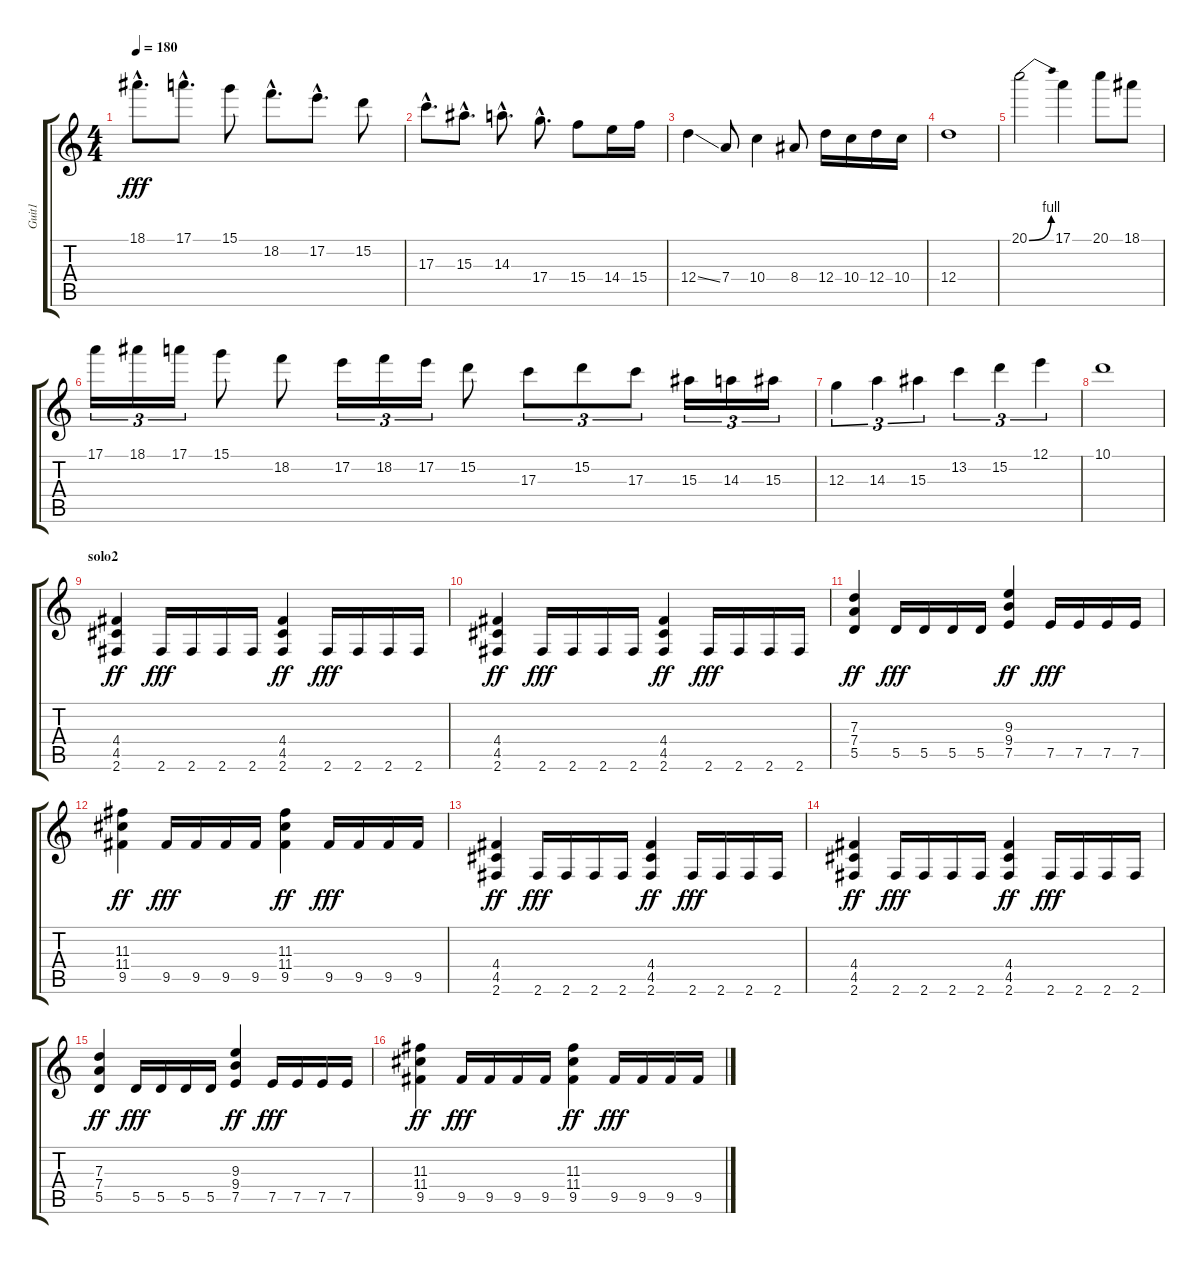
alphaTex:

\track ("Guit1" "Guit1") {instrument acousticguitarsteel}
\staff {score tabs}
\tuning (E4 B3 G3 D3 A2 E2) {hide}
\ts (4 4)
\tempo 180
\clef g2
\ks c
18.1{hac}.8{d dy fff} 17.1{hac}.8{d} 15.1.8 18.2{hac}.8{d} 17.2{hac}.8{d} 15.2.8 |
17.3{hac}.8{d} 15.3{hac}.8{d} 14.3{hac}.8{d} 17.4{hac}.8{d} 15.4.8 14.4.16 15.4.16 |
12.4{ss}.4 7.4.8 10.4.4 8.4.8 12.4.16 10.4.16 12.4.16 10.4.16 |
12.4.1 |
20.1{be (bend 0 0 60 4)}.2 17.1.4 20.1.8 18.1.8 |
17.1.16{tu (3 2)} 18.1.16{tu (3 2)} 17.1.16{tu (3 2)} 15.1.8 18.2.8 17.2.16{tu (3 2)} 18.2.16{tu (3 2)} 17.2.16{tu (3 2)} 15.2.8 17.3.8{tu (3 2)} 15.2.8{tu (3 2)} 17.3.8{tu (3 2)} 15.3.16{tu (3 2)} 14.3.16{tu (3 2)} 15.3.16{tu (3 2)} |
12.3.4{tu (3 2)} 14.3.4{tu (3 2)} 15.3.4{tu (3 2)} 13.2.4{tu (3 2)} 15.2.4{tu (3 2)} 12.1.4{tu (3 2)} |
10.1.1 |
\section ("" "solo2")
(4.4 4.5 2.6).4{dy ff volume 11 instrument overdrivenguitar} 2.6.16{dy fff} 2.6.16 2.6.16 2.6.16 (4.4 4.5 2.6).4{dy ff} 2.6.16{dy fff} 2.6.16 2.6.16 2.6.16 |
(4.4 4.5 2.6).4{dy ff volume 11 instrument overdrivenguitar} 2.6.16{dy fff} 2.6.16 2.6.16 2.6.16 (4.4 4.5 2.6).4{dy ff} 2.6.16{dy fff} 2.6.16 2.6.16 2.6.16 |
(7.3 7.4 5.5).4{dy ff} 5.5.16{dy fff} 5.5.16 5.5.16 5.5.16 (9.3 9.4 7.5).4{dy ff} 7.5.16{dy fff} 7.5.16 7.5.16 7.5.16 |
(11.3 11.4 9.5).4{dy ff} 9.5.16{dy fff} 9.5.16 9.5.16 9.5.16 (11.3 11.4 9.5).4{dy ff} 9.5.16{dy fff} 9.5.16 9.5.16 9.5.16 |
(4.4 4.5 2.6).4{dy ff volume 11 instrument overdrivenguitar} 2.6.16{dy fff} 2.6.16 2.6.16 2.6.16 (4.4 4.5 2.6).4{dy ff} 2.6.16{dy fff} 2.6.16 2.6.16 2.6.16 |
(4.4 4.5 2.6).4{dy ff volume 11 instrument overdrivenguitar} 2.6.16{dy fff} 2.6.16 2.6.16 2.6.16 (4.4 4.5 2.6).4{dy ff} 2.6.16{dy fff} 2.6.16 2.6.16 2.6.16 |
(7.3 7.4 5.5).4{dy ff} 5.5.16{dy fff} 5.5.16 5.5.16 5.5.16 (9.3 9.4 7.5).4{dy ff} 7.5.16{dy fff} 7.5.16 7.5.16 7.5.16 |
(11.3 11.4 9.5).4{dy ff} 9.5.16{dy fff} 9.5.16 9.5.16 9.5.16 (11.3 11.4 9.5).4{dy ff} 9.5.16{dy fff} 9.5.16 9.5.16 9.5.16
